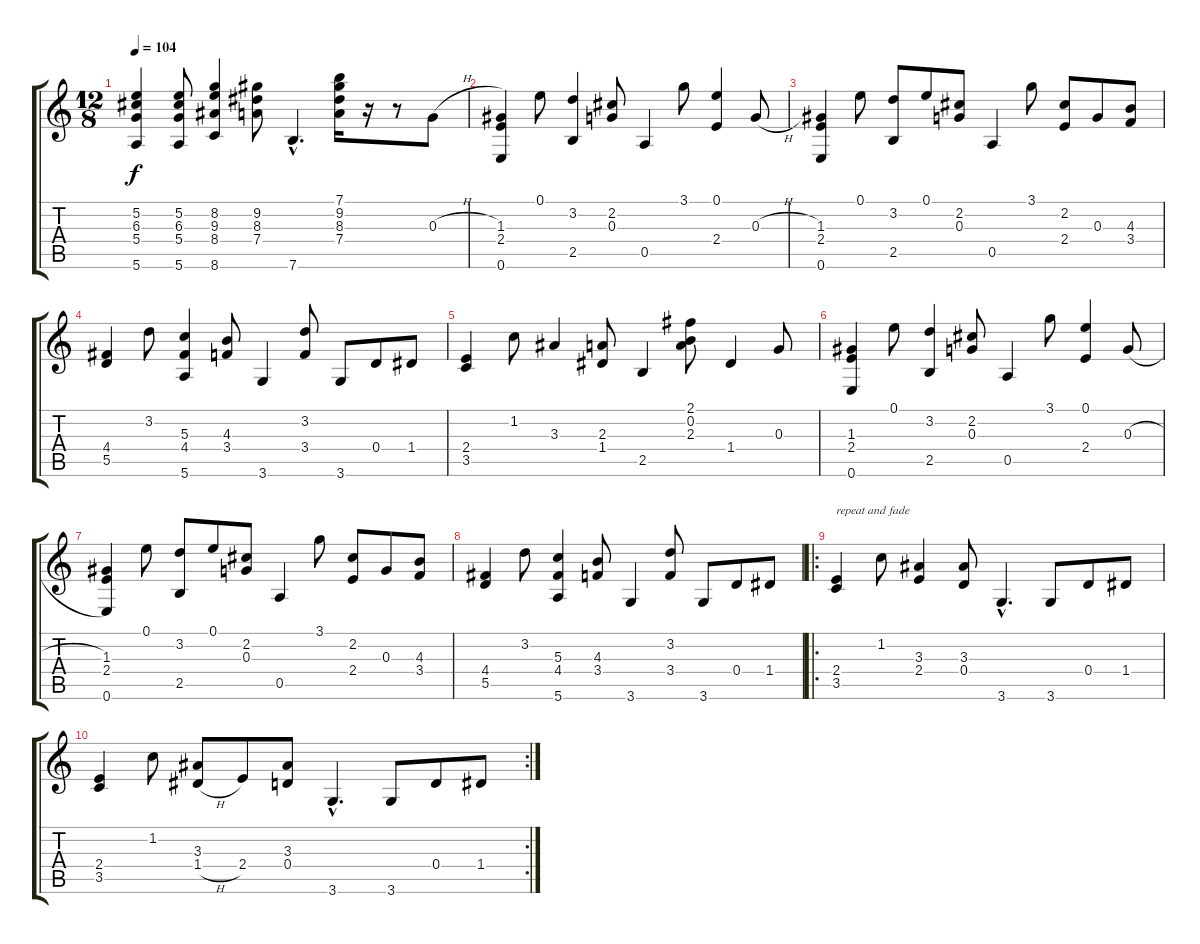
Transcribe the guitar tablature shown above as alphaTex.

\track "" {instrument acousticguitarnylon}
\staff {score tabs}
\tuning (E4 B3 G3 D3 A2 E2) {hide}
\ts (12 8)
\tempo 104
\clef g2
\ks c
(5.2 6.3 5.4 5.6).4{dy f} (5.2 6.3 5.4 5.6).8 (8.2 9.3 8.4 8.6).4 (9.2 8.3 7.4).8 7.6{hac}.4{d} (7.1 9.2 8.3 7.4).16 r.16 r.8 0.3{h}.8 |
(1.3 2.4 0.6).4 0.1.8 (3.2 2.5).4 (2.2 0.3).8 0.5.4 3.1.8 (0.1 2.4).4 0.3{h}.8 |
(1.3 2.4 0.6).4 0.1.8 (3.2 2.5).8 0.1.8 (2.2 0.3).8 0.5.4 3.1.8 (2.2 2.4).8 0.3.8 (4.3 3.4).8 |
(4.4 5.5).4 3.2.8 (5.3 4.4 5.6).4 (4.3 3.4).8 3.6.4 (3.2 3.4).8 3.6.8 0.4.8 1.4.8 |
(2.4 3.5).4 1.2.8 3.3.4 (2.3 1.4).8 2.5.4 (2.1 0.2 2.3).8 1.4.4 0.3.8 |
(1.3 2.4 0.6).4 0.1.8 (3.2 2.5).4 (2.2 0.3).8 0.5.4 3.1.8 (0.1 2.4).4 0.3{h}.8 |
(1.3 2.4 0.6).4 0.1.8 (3.2 2.5).8 0.1.8 (2.2 0.3).8 0.5.4 3.1.8 (2.2 2.4).8 0.3.8 (4.3 3.4).8 |
(4.4 5.5).4 3.2.8 (5.3 4.4 5.6).4 (4.3 3.4).8 3.6.4 (3.2 3.4).8 3.6.8 0.4.8 1.4.8 |
\ro
(2.4 3.5).4{txt "repeat and fade"} 1.2.8 (3.3 2.4).4 (3.3 0.4).8 3.6{hac}.4{d} 3.6.8 0.4.8 1.4.8 |
\rc 2
(2.4 3.5).4 1.2.8 (3.3 1.4{h}).8 2.4.8 (3.3 0.4).8 3.6{hac}.4{d} 3.6.8 0.4.8 1.4.8
